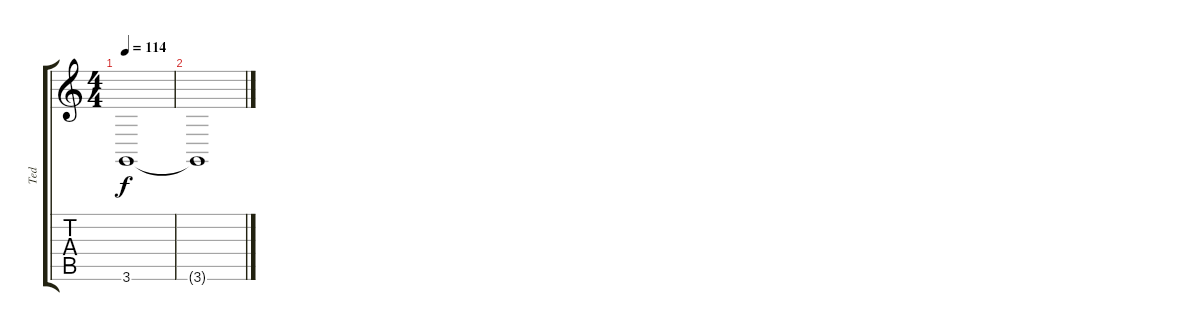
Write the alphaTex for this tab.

\track ("Ted" "Ted") {instrument stringensemble2}
\staff {score tabs}
\tuning (E4 B3 G3 D3 A2 E2) {hide}
\ts (4 4)
\tempo 114
\clef g2
\ks c
3.6.1{dy f} |
3.6{t}.1
